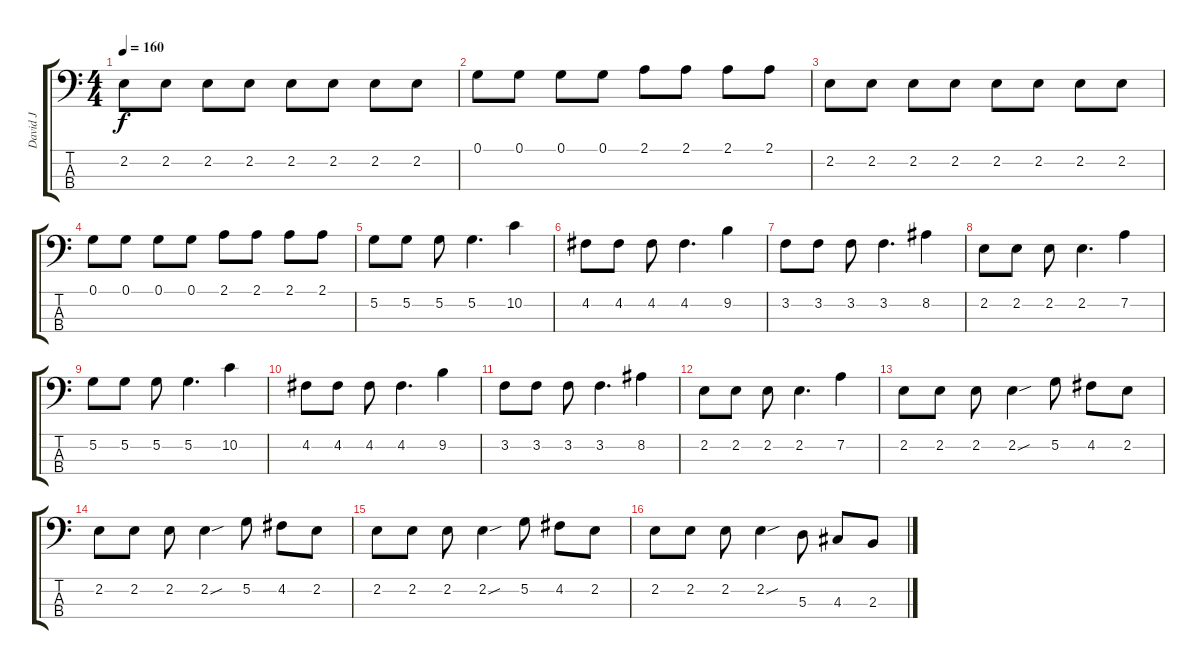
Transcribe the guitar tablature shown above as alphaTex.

\track ("David J" "David J") {instrument electricbassfinger}
\staff {score tabs}
\tuning (G2 D2 A1 E1) {hide}
\ts (4 4)
\tempo 160
\clef f4
\ks c
2.2.8{dy f} 2.2.8 2.2.8 2.2.8 2.2.8 2.2.8 2.2.8 2.2.8 |
0.1.8 0.1.8 0.1.8 0.1.8 2.1.8 2.1.8 2.1.8 2.1.8 |
2.2.8 2.2.8 2.2.8 2.2.8 2.2.8 2.2.8 2.2.8 2.2.8 |
0.1.8 0.1.8 0.1.8 0.1.8 2.1.8 2.1.8 2.1.8 2.1.8 |
5.2.8 5.2.8 5.2.8 5.2.4{d} 10.2.4 |
4.2.8 4.2.8 4.2.8 4.2.4{d} 9.2.4 |
3.2.8 3.2.8 3.2.8 3.2.4{d} 8.2.4 |
2.2.8 2.2.8 2.2.8 2.2.4{d} 7.2.4 |
5.2.8 5.2.8 5.2.8 5.2.4{d} 10.2.4 |
4.2.8 4.2.8 4.2.8 4.2.4{d} 9.2.4 |
3.2.8 3.2.8 3.2.8 3.2.4{d} 8.2.4 |
2.2.8 2.2.8 2.2.8 2.2.4{d} 7.2.4 |
2.2.8 2.2.8 2.2.8 2.2{sou}.4 5.2.8 4.2.8 2.2.8 |
2.2.8 2.2.8 2.2.8 2.2{sou}.4 5.2.8 4.2.8 2.2.8 |
2.2.8 2.2.8 2.2.8 2.2{sou}.4 5.2.8 4.2.8 2.2.8 |
2.2.8 2.2.8 2.2.8 2.2{sou}.4 5.3.8 4.3.8 2.3.8
